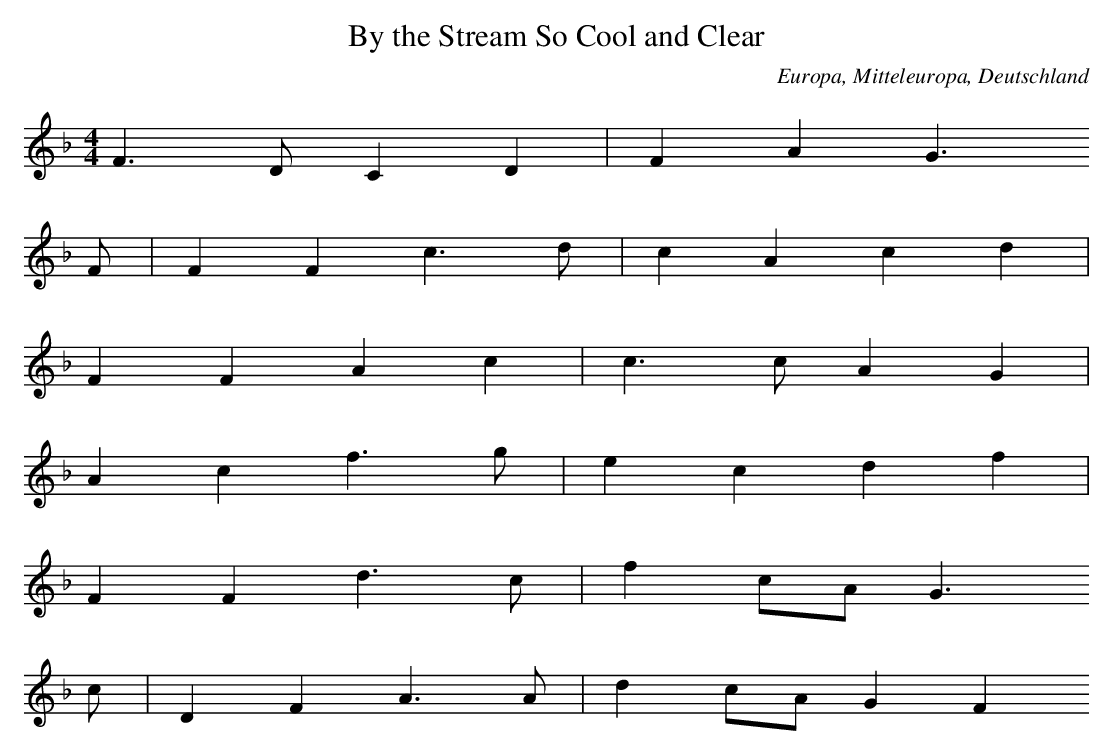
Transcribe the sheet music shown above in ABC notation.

X:1
T: By the Stream So Cool and Clear
O: Europa, Mitteleuropa, Deutschland
M: 4/4
L: 1/8
K: F
F3DC2D2 | F2A2G3
F | F2F2c3d | c2A2c2d2 |
F2F2A2c2 | c3cA2G2 |
A2c2f3g | e2c2d2f2 |
F2F2d3c | f2cAG3
c | D2F2A3A | d2cAG2F2
